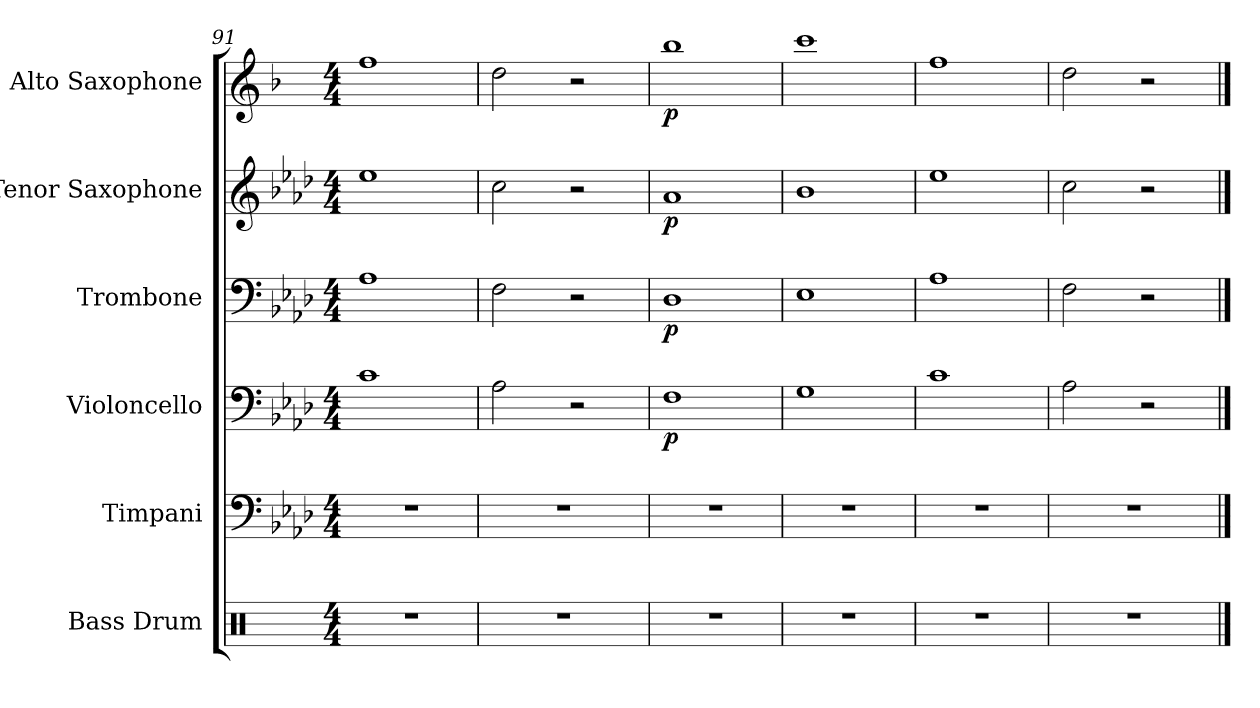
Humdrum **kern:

**kern	**kern	**kern	**dynam	**kern	**dynam	**kern	**dynam	**kern	**dynam
*part6	*part5	*part4	*part4	*part3	*part3	*part2	*part2	*part1	*part1
*staff6	*staff5	*staff4	*staff4	*staff3	*staff3	*staff2	*staff2	*staff1	*staff1
*I"Bass Drum	*I"Timpani	*I"Violoncello	*	*I"Trombone	*	*I"Tenor Saxophone	*	*I"Alto Saxophone	*
*I'B. Dr.	*I'Timp.	*I'Vc.	*	*I'Tbn.	*	*I'T. Sax.	*	*I'A. Sax.	*
*clefX	*clefF4	*clefF4	*	*clefF4	*	*clefG2	*	*clefG2	*
*	*	*	*	*	*	*ITrd8c14	*	*ITrd5c9	*
*k[]	*k[b-e-a-d-]	*k[b-e-a-d-]	*	*k[b-e-a-d-]	*	*k[b-e-a-d-]	*	*k[b-e-a-d-]	*
*M4/4	*M4/4	*M4/4	*	*M4/4	*	*M4/4	*	*M4/4	*
=91	=91	=91	=91	=91	=91	=91	=91	=91	=91
1r	1r	1c	.	1A-	.	1e-	.	1a-	.
=92	=92	=92	=92	=92	=92	=92	=92	=92	=92
1r	1r	2A-\	.	2F\	.	2c\	.	2f\	.
.	.	2r	.	2r	.	2r	.	2r	.
!!LO:LB:g=z
=93	=93	=93	=93	=93	=93	=93	=93	=93	=93
!	!	!	!LO:DY:b	!	!LO:DY:b	!	!LO:DY:b	!	!LO:DY:b
1r	1r	1F	p	1D-	p	1A-	p	1dd-	p
=94	=94	=94	=94	=94	=94	=94	=94	=94	=94
1r	1r	1G	.	1E-	.	1B-	.	1ee-	.
=95	=95	=95	=95	=95	=95	=95	=95	=95	=95
1r	1r	1c	.	1A-	.	1e-	.	1a-	.
=96	=96	=96	=96	=96	=96	=96	=96	=96	=96
1r	1r	2A-\	.	2F\	.	2c\	.	2f\	.
.	.	2r	.	2r	.	2r	.	2r	.
==	==	==	==	==	==	==	==	==	==
*-	*-	*-	*-	*-	*-	*-	*-	*-	*-
